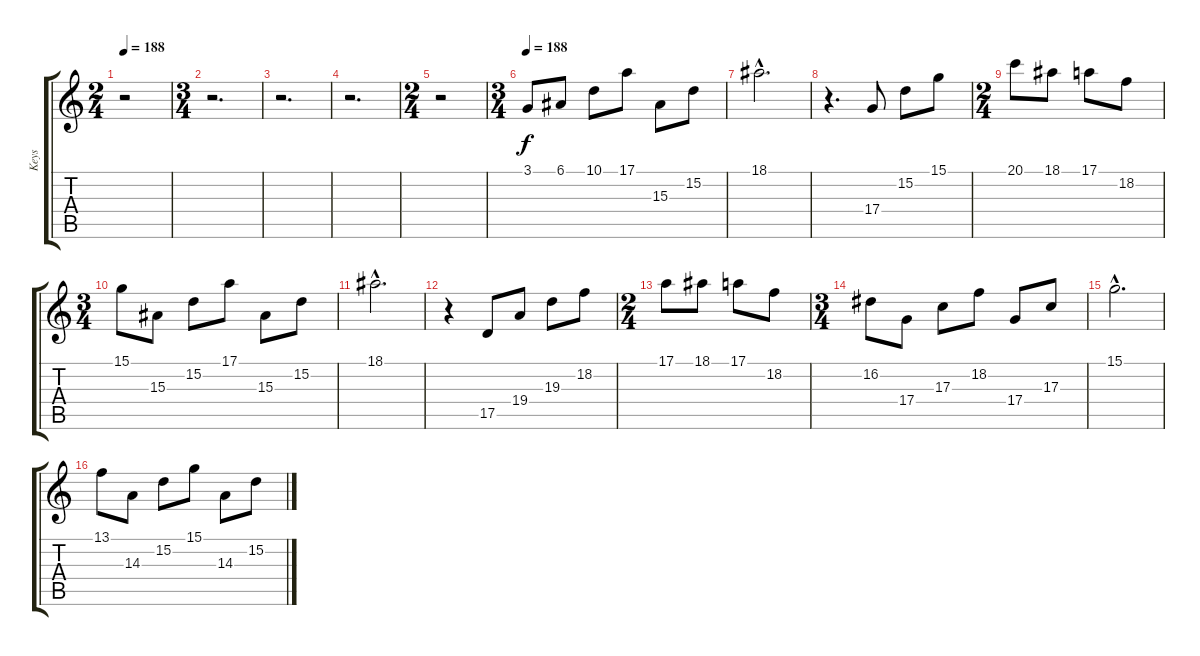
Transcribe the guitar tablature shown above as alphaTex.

\track ("Keys" "Keys") {instrument fx8scifi}
\staff {score tabs}
\tuning (E4 B3 G3 D3 A2 E2) {hide}
\ts (2 4)
\tempo 188
\clef g2
\ks c
r.2{dy f} |
\ts (3 4)
r.2{d} |
r.2{d} |
r.2{d} |
\ts (2 4)
r.2 |
\ts (3 4)
\tempo 188
3.1.8{volume 14 instrument acousticgrandpiano} 6.1.8 10.1.8 17.1.8 15.3.8 15.2.8 |
18.1{hac}.2{d} |
r.4{d} 17.4.8 15.2.8 15.1.8 |
\ts (2 4)
20.1.8 18.1.8 17.1.8 18.2.8 |
\ts (3 4)
15.1.8 15.3.8 15.2.8 17.1.8 15.3.8 15.2.8 |
18.1{hac}.2{d} |
r.4 17.5.8 19.4.8 19.3.8 18.2.8 |
\ts (2 4)
17.1.8 18.1.8 17.1.8 18.2.8 |
\ts (3 4)
16.2.8 17.4.8 17.3.8 18.2.8 17.4.8 17.3.8 |
15.1{hac}.2{d} |
13.1.8 14.3.8 15.2.8 15.1.8 14.3.8 15.2.8
